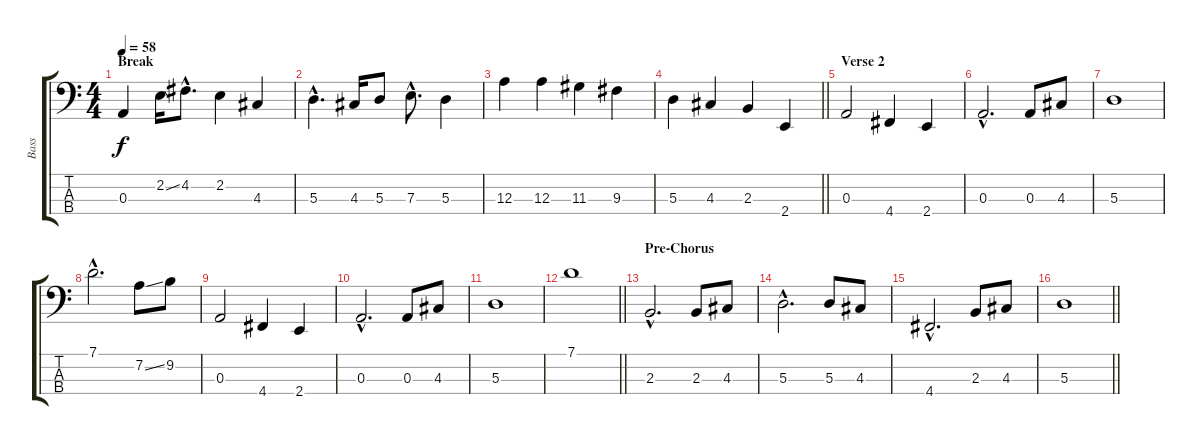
\track ("Bass" "Bass") {instrument electricbassfinger}
\staff {score tabs}
\tuning (G2 D2 A1 D1) {hide}
\ts (4 4)
\section ("" "Break")
\tempo 58
\clef f4
\ks c
0.3.4{dy f} 2.2{ss}.16 4.2{hac}.8{d} 2.2.4 4.3.4 |
5.3{hac}.4{d} 4.3.16 5.3.8 7.3{hac}.8{d} 5.3.4 |
12.3.4 12.3.4 11.3.4 9.3.4 |
\barLineRight lightlight
5.3.4 4.3.4 2.3.4 2.4.4 |
\section ("" "Verse 2")
0.3.2 4.4.4 2.4.4 |
0.3{hac}.2{d} 0.3.8 4.3.8 |
5.3.1 |
7.1{hac}.2{d} 7.2{ss}.8 9.2.8 |
0.3.2 4.4.4 2.4.4 |
0.3{hac}.2{d} 0.3.8 4.3.8 |
5.3.1 |
\barLineRight lightlight
7.1.1 |
\section ("" "Pre-Chorus")
2.3{hac}.2{d} 2.3.8 4.3.8 |
5.3{hac}.2{d} 5.3.8 4.3.8 |
4.4{hac}.2{d} 2.3.8 4.3.8 |
\barLineRight lightlight
5.3.1
